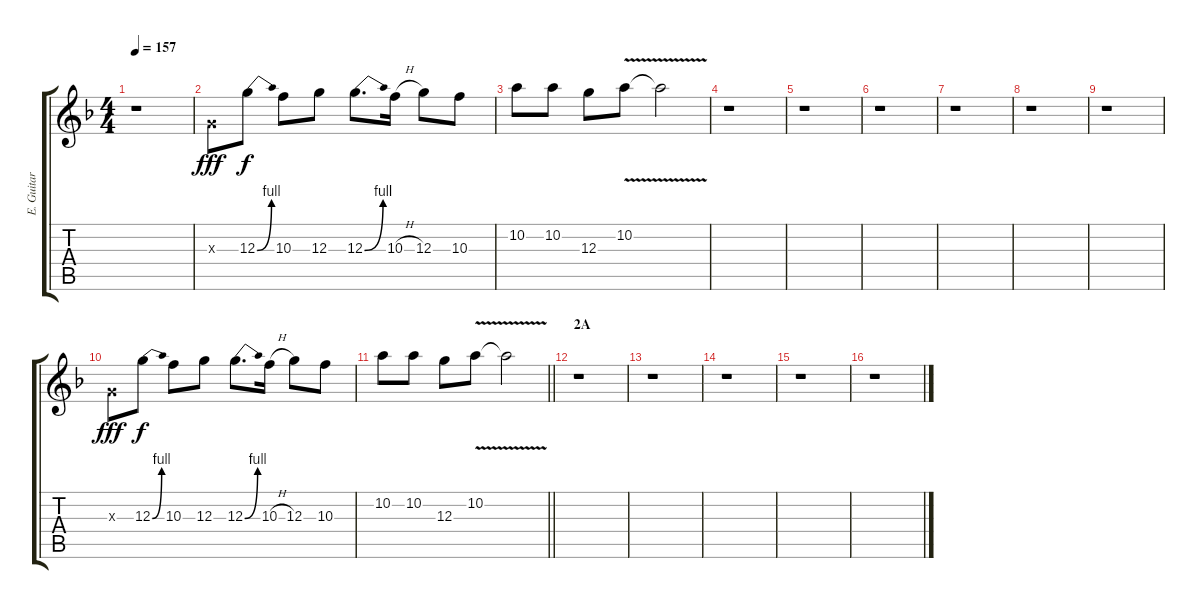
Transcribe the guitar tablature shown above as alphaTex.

\track ("E. Guitar V" "E. Guitar ") {instrument overdrivenguitar}
\staff {score tabs}
\tuning (E4 B3 G3 D3 A2 E2) {hide}
\ts (4 4)
\tempo 157
\clef g2
\ks f
r.1{dy fff} |
0.3{x}.8 12.3{be (bend 0 0 60 4)}.8{dy f} 10.3.8 12.3.8 12.3{be (bend 0 0 60 4)}.8{d} 10.3{h}.16 12.3.8 10.3.8 |
10.2.8 10.2.8 12.3.8 10.2{v}.8 10.2{t}.2 |
r.1 |
r.1 |
r.1 |
r.1 |
r.1 |
r.1 |
0.3{x}.8{dy fff} 12.3{be (bend 0 0 60 4)}.8{dy f} 10.3.8 12.3.8 12.3{be (bend 0 0 60 4)}.8{d} 10.3{h}.16 12.3.8 10.3.8 |
\barLineRight lightlight
10.2.8 10.2.8 12.3.8 10.2{v}.8 10.2{t}.2 |
\section ("" "2A")
r.1 |
r.1 |
r.1 |
r.1 |
r.1
